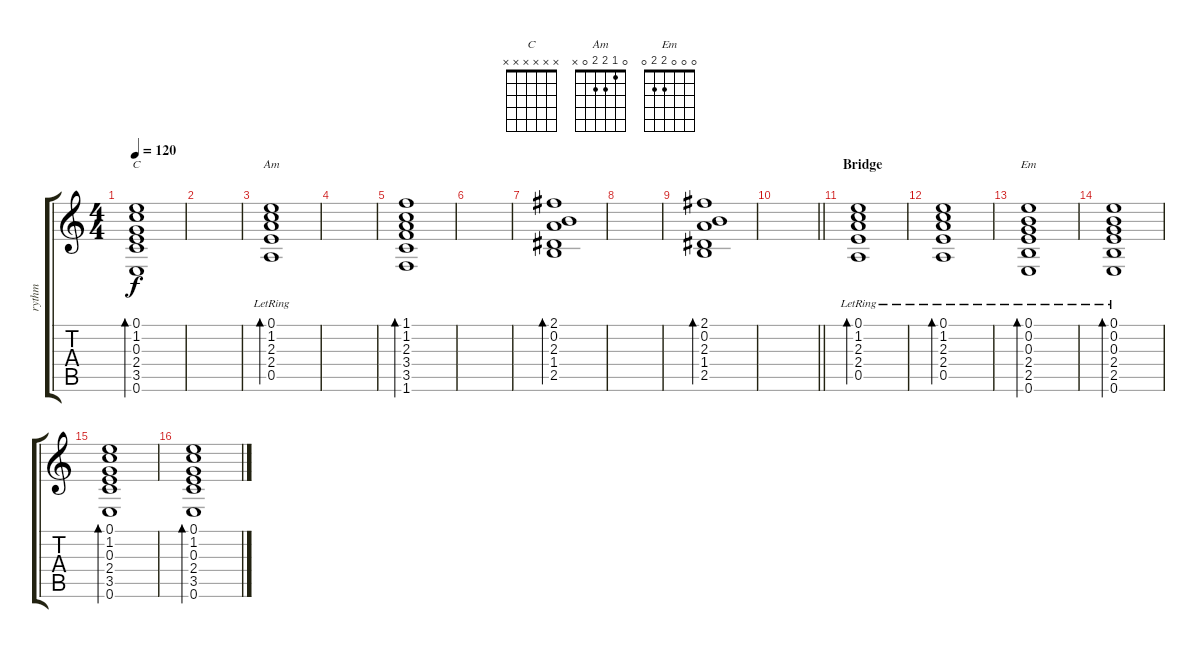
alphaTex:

\track ("rythm" "rythm") {instrument acousticguitarsteel}
\staff {score tabs}
\tuning (E4 B3 G3 D3 A2 E2) {hide}
\chord ("C" x x x x x x)
\chord ("Am" 0 1 2 2 0 x)
\chord ("Em" 0 0 0 2 2 0)
\ts (4 4)
\tempo 120
\clef g2
\ks c
(0.1 1.2 0.3 2.4 3.5 0.6).1{bd 120 ch "C" dy f} |
|
(0.1{lr} 1.2{lr} 2.3{lr} 2.4{lr} 0.5{lr}).1{bd 120 ch "Am"} |
|
(1.1 1.2 2.3 3.4 3.5 1.6).1{bd 120} |
|
(2.1 0.2 2.3 1.4 2.5).1{bd 120} |
|
(2.1 0.2 2.3 1.4 2.5).1{bd 120} |
\barLineRight lightlight
|
\section ("" "Bridge")
(0.1{lr} 1.2{lr} 2.3{lr} 2.4{lr} 0.5{lr}).1{bd 120} |
(0.1{lr} 1.2{lr} 2.3{lr} 2.4{lr} 0.5{lr}).1{bd 120} |
(0.1{lr} 0.2{lr} 0.3{lr} 2.4{lr} 2.5{lr} 0.6{lr}).1{bd 120 ch "Em"} |
(0.1{lr} 0.2{lr} 0.3{lr} 2.4{lr} 2.5{lr} 0.6{lr}).1{bd 120} |
(0.1 1.2 0.3 2.4 3.5 0.6).1{bd 120} |
(0.1 1.2 0.3 2.4 3.5 0.6).1{bd 120}
